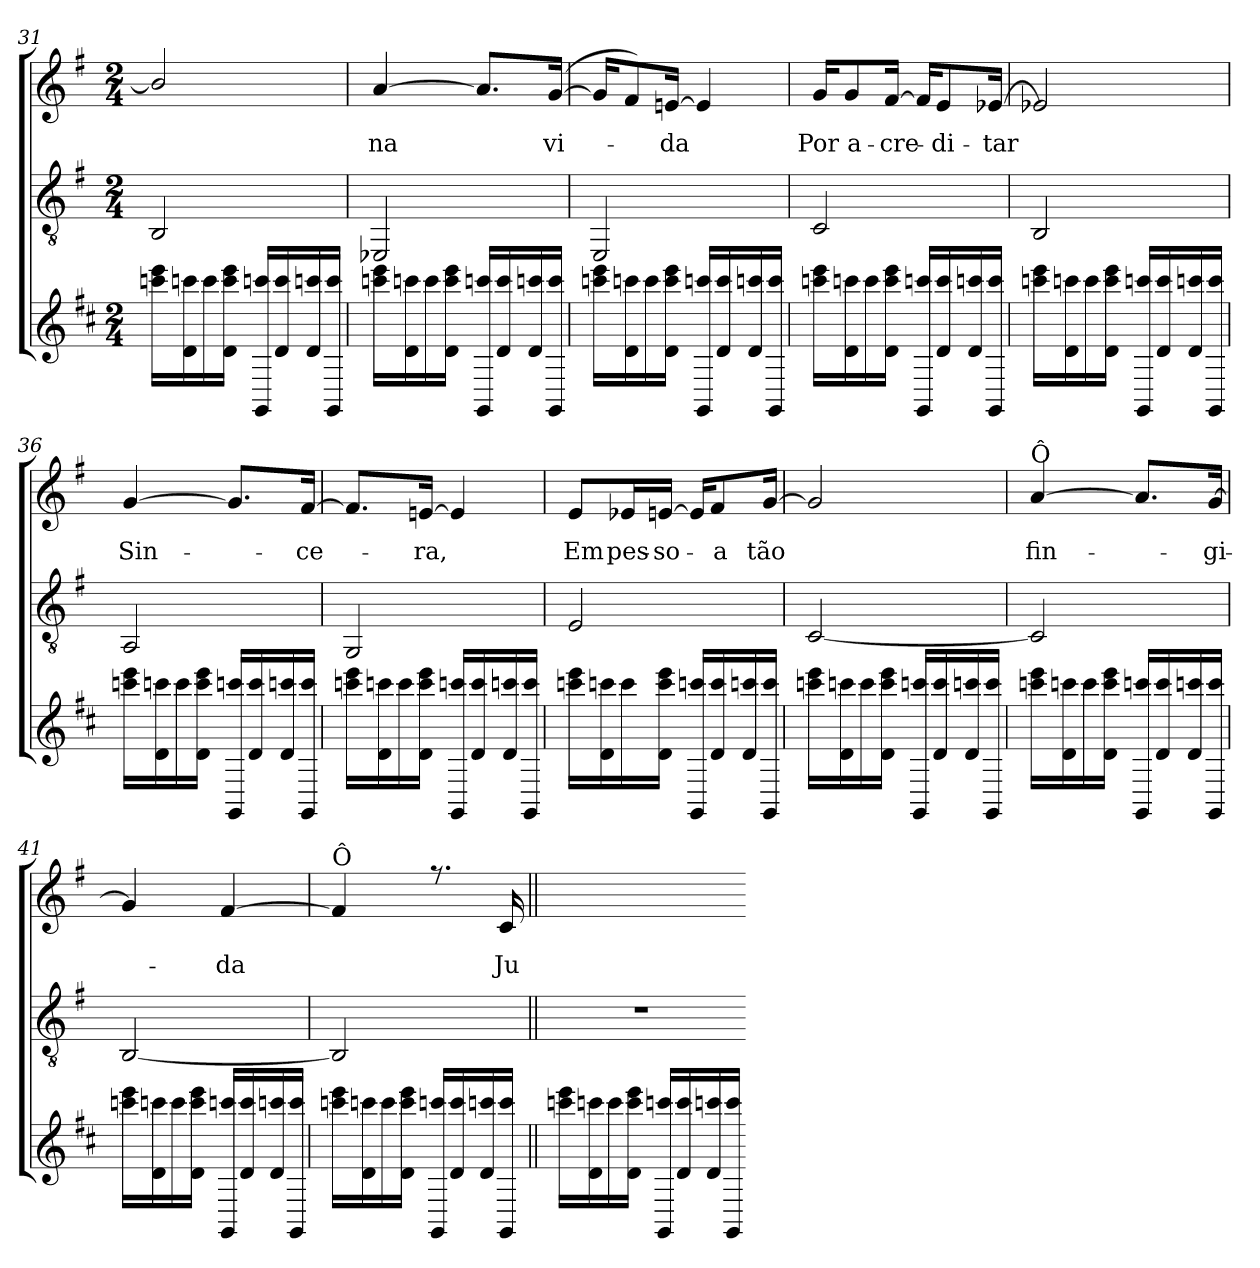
**kern	**kern	**kern	**text
*part3	*part2	*part1	*part1
*staff3	*staff2	*staff1	*staff1
*clefG2	*clefGv2	*clefG2	*
*k[f#c#]	*k[f#]	*k[f#]	*
*D:	*G:	*G:	*
*M2/4	*M2/4	*M2/4	*
=31	=31	=31	=31
*	*	*^	*
16cccn\ 16eee\LL	2BB/	2b/]	2ryy	.
16d\ 16cccn\	.	.	.	.
16ccc\	.	.	.	.
16d\ 16ccc\ 16eee\JJ	.	.	.	.
16GG/ 16cccn/LL	.	.	.	.
16d/ 16ccc/	.	.	.	.
16d/ 16cccn/	.	.	.	.
16GG/ 16ccc/JJ	.	.	.	.
!!LO:PB:g=z	!!
=32	=32	=32	=32	=32
!	!	!	!	!LO:LY:b
16cccn\ 16eee\LL	2EE-X/	[>4a/	2ryy	na
16d\ 16cccn\	.	.	.	.
16ccc\	.	.	.	.
16d\ 16ccc\ 16eee\JJ	.	.	.	.
16GG/ 16cccn/LL	.	8.a/L]	.	.
16d/ 16ccc/	.	.	.	.
16d/ 16cccn/	.	.	.	.
!	!	!	!	!LO:LY:b
16GG/ 16ccc/JJ	.	(<[>16g/Jk	.	vi-
=33	=33	=33	=33	=33
16cccn\ 16eee\LL	2EE/	16g/KL]	2ryy	.
16d\ 16cccn\	.	8f#/)	.	.
16ccc\	.	.	.	.
!	!	!	!	!LO:LY:b
16d\ 16ccc\ 16eee\JJ	.	[>16en/Jk	.	-da
16GG/ 16cccn/LL	.	4e/]	.	.
16d/ 16ccc/	.	.	.	.
16d/ 16cccn/	.	.	.	.
16GG/ 16ccc/JJ	.	.	.	.
=34	=34	=34	=34	=34
!	!	!	!	!LO:LY:b
16cccn\ 16eee\LL	2C/	16g/KL	2ryy	Por
!	!	!	!	!LO:LY:b
16d\ 16cccn\	.	8g/	.	a-
16ccc\	.	.	.	.
!	!	!	!	!LO:LY:b
16d\ 16ccc\ 16eee\JJ	.	[>16f#/Jk	.	-cre-
16GG/ 16cccn/LL	.	16f#/KL]	.	.
!	!	!	!	!LO:LY:b
16d/ 16ccc/	.	8e/	.	-di-
16d/ 16cccn/	.	.	.	.
!	!	!	!	!LO:LY:b
16GG/ 16ccc/JJ	.	[>16e-X/Jk	.	-tar
=35	=35	=35	=35	=35
16cccn\ 16eee\LL	2BB/	2e-X/]	2ryy	.
16d\ 16cccn\	.	.	.	.
16ccc\	.	.	.	.
16d\ 16ccc\ 16eee\JJ	.	.	.	.
16GG/ 16cccn/LL	.	.	.	.
16d/ 16ccc/	.	.	.	.
16d/ 16cccn/	.	.	.	.
16GG/ 16ccc/JJ	.	.	.	.
!!LO:LB:g=z	!!
=36	=36	=36	=36	=36
!	!	!	!	!LO:LY:b
16cccn\ 16eee\LL	2AA/	[>4g/	2ryy	Sin-
16d\ 16cccn\	.	.	.	.
16ccc\	.	.	.	.
16d\ 16ccc\ 16eee\JJ	.	.	.	.
16GG/ 16cccn/LL	.	8.g/L]	.	.
16d/ 16ccc/	.	.	.	.
16d/ 16cccn/	.	.	.	.
!	!	!	!	!LO:LY:b
16GG/ 16ccc/JJ	.	[>16f#/Jk	.	-ce-
=37	=37	=37	=37	=37
16cccn\ 16eee\LL	2GG/	8.f#/L]	2ryy	.
16d\ 16cccn\	.	.	.	.
16ccc\	.	.	.	.
!	!	!	!	!LO:LY:b
16d\ 16ccc\ 16eee\JJ	.	[>16en/Jk	.	-ra,
16GG/ 16cccn/LL	.	4e/]	.	.
16d/ 16ccc/	.	.	.	.
16d/ 16cccn/	.	.	.	.
16GG/ 16ccc/JJ	.	.	.	.
=38	=38	=38	=38	=38
!	!	!	!	!LO:LY:b
16cccn\ 16eee\LL	2E/	8e/L	2ryy	Em
16d\ 16cccn\	.	.	.	.
!	!	!	!	!LO:LY:b
16ccc\	.	16e-X/L	.	pes-
!	!	!	!	!LO:LY:b
16d\ 16ccc\ 16eee\JJ	.	[>16en/JJ	.	-so-
16GG/ 16cccn/LL	.	16e/KL]	.	.
!	!	!	!	!LO:LY:b
16d/ 16ccc/	.	8f#/	.	-a
16d/ 16cccn/	.	.	.	.
!	!	!	!	!LO:LY:b
16GG/ 16ccc/JJ	.	[>16g/Jk	.	tão
=39	=39	=39	=39	=39
16cccn\ 16eee\LL	[2C/	2g/]	2ryy	.
16d\ 16cccn\	.	.	.	.
16ccc\	.	.	.	.
16d\ 16ccc\ 16eee\JJ	.	.	.	.
16GG/ 16cccn/LL	.	.	.	.
16d/ 16ccc/	.	.	.	.
16d/ 16cccn/	.	.	.	.
16GG/ 16ccc/JJ	.	.	.	.
!!LO:LB:g=z	!!
=40	=40	=40	=40	=40
!	!	!LO:TX:a:t=Ô	!	!
!	!	!	!	!LO:LY:b
16cccn\ 16eee\LL	2C/]	[>4a/	2ryy	fin-
16d\ 16cccn\	.	.	.	.
16ccc\	.	.	.	.
16d\ 16ccc\ 16eee\JJ	.	.	.	.
16GG/ 16cccn/LL	.	8.a/L]	.	.
16d/ 16ccc/	.	.	.	.
16d/ 16cccn/	.	.	.	.
!	!	!	!	!LO:LY:b
16GG/ 16ccc/JJ	.	[>16g/Jk	.	-gi-
=41	=41	=41	=41	=41
16cccn\ 16eee\LL	[2BB/	4g/]	2ryy	.
16d\ 16cccn\	.	.	.	.
16ccc\	.	.	.	.
16d\ 16ccc\ 16eee\JJ	.	.	.	.
!	!	!	!	!LO:LY:b
16GG/ 16cccn/LL	.	[>4f#/	.	-da
16d/ 16ccc/	.	.	.	.
16d/ 16cccn/	.	.	.	.
16GG/ 16ccc/JJ	.	.	.	.
=42	=42	=42	=42	=42
!	!	!LO:TX:a:t=Ô	!	!
16cccn\ 16eee\LL	2BB/]	4f#/]	2ryy	.
16d\ 16cccn\	.	.	.	.
16ccc\	.	.	.	.
16d\ 16ccc\ 16eee\JJ	.	.	.	.
16GG/ 16cccn/LL	.	8.rff	.	.
16d/ 16ccc/	.	.	.	.
16d/ 16cccn/	.	.	.	.
!	!	!	!	!LO:LY:b
16GG/ 16ccc/JJ	.	16c/	.	Ju
*	*	*v	*v	*
=43||	=43||	=43||	=43||
16cccn\ 16eee\LL	2r	2ryy	.
16d\ 16cccn\	.	.	.
16ccc\	.	.	.
16d\ 16ccc\ 16eee\JJ	.	.	.
16GG/ 16cccn/LL	.	.	.
16d/ 16ccc/	.	.	.
16d/ 16cccn/	.	.	.
16GG/ 16ccc/JJ	.	.	.
=-	=-	=-	=-
*-	*-	*-	*-
